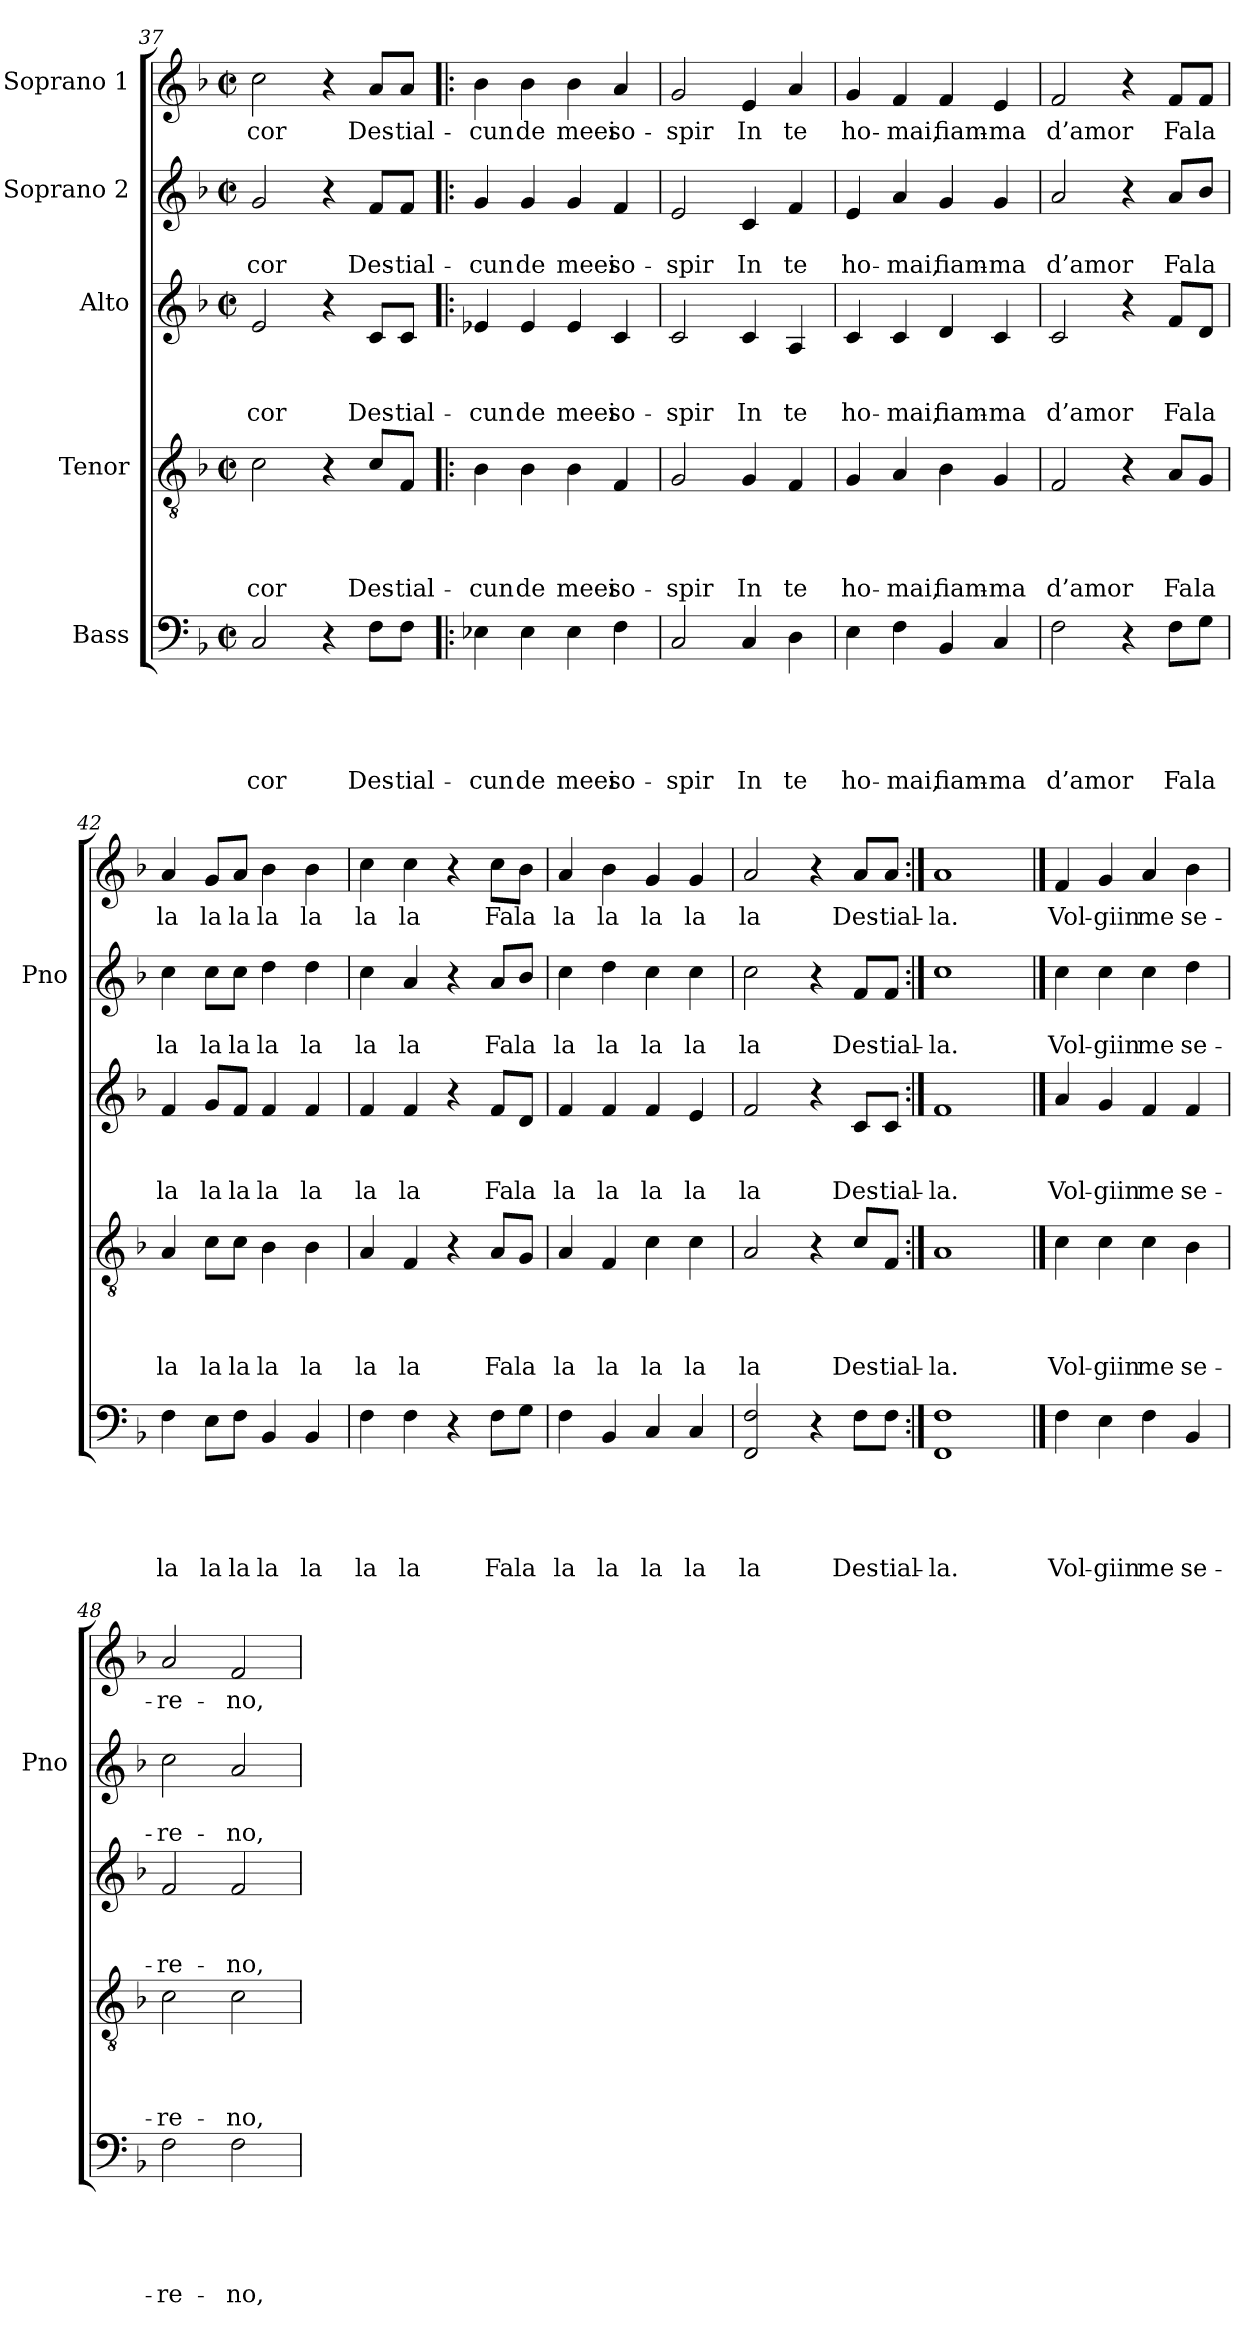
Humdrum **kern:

**kern	**text	**text	**text	**text	**text	**kern	**text	**text	**text	**text	**kern	**text	**text	**text	**kern	**text	**text	**kern	**text
*part5	*part5	*part5	*part5	*part5	*part5	*part4	*part4	*part4	*part4	*part4	*part3	*part3	*part3	*part3	*part2	*part2	*part2	*part1	*part1
*staff5	*staff5	*staff5	*staff5	*staff5	*staff5	*staff4	*staff4	*staff4	*staff4	*staff4	*staff3	*staff3	*staff3	*staff3	*staff2	*staff2	*staff2	*staff1	*staff1
*I"Bass	*	*	*	*	*	*I"Tenor	*	*	*	*	*I"Alto	*	*	*	*I"Soprano 2	*	*	*I"Soprano 1	*
*	*	*	*	*	*	*	*	*	*	*	*	*	*	*	*I'Pno	*	*	*	*
*clefF4	*	*	*	*	*	*clefGv2	*	*	*	*	*clefG2	*	*	*	*clefG2	*	*	*clefG2	*
*k[b-]	*	*	*	*	*	*k[b-]	*	*	*	*	*k[b-]	*	*	*	*k[b-]	*	*	*k[b-]	*
*F:	*	*	*	*	*	*F:	*	*	*	*	*F:	*	*	*	*F:	*	*	*F:	*
*M2/2	*	*	*	*	*	*M2/2	*	*	*	*	*M2/2	*	*	*	*M2/2	*	*	*M2/2	*
*met(c|)	*	*	*	*	*	*met(c|)	*	*	*	*	*met(c|)	*	*	*	*met(c|)	*	*	*met(c|)	*
=37	=37	=37	=37	=37	=37	=37	=37	=37	=37	=37	=37	=37	=37	=37	=37	=37	=37	=37	=37
2C/	.	.	.	.	cor	2c\	.	.	.	cor	2e/	.	.	cor	2g/	.	cor	2cc\	cor
4r	.	.	.	.	.	4r	.	.	.	.	4r	.	.	.	4r	.	.	4r	.
8F\L	.	.	.	.	Des-	8c/L	.	.	.	Des-	8c/L	.	.	Des-	8f/L	.	Des-	8a/L	Des-
8F\J	.	.	.	.	-tial-	8F/J	.	.	.	-tial-	8c/J	.	.	-tial-	8f/J	.	-tial-	8a/J	-tial-
!!LO:LB:g=z
=38!|:	=38!|:	=38!|:	=38!|:	=38!|:	=38!|:	=38!|:	=38!|:	=38!|:	=38!|:	=38!|:	=38!|:	=38!|:	=38!|:	=38!|:	=38!|:	=38!|:	=38!|:	=38!|:	=38!|:
4E-X\	.	.	.	.	-cun	4B-\	.	.	.	-cun	4e-X/	.	.	-cun	4g/	.	-cun	4b-\	-cun
4E-\	.	.	.	.	de	4B-\	.	.	.	de	4e-/	.	.	de	4g/	.	de	4b-\	de
4E-\	.	.	.	.	meei	4B-\	.	.	.	meei	4e-/	.	.	meei	4g/	.	meei	4b-\	meei
4F\	.	.	.	.	so-	4F/	.	.	.	so-	4c/	.	.	so-	4f/	.	so-	4a/	so-
=39	=39	=39	=39	=39	=39	=39	=39	=39	=39	=39	=39	=39	=39	=39	=39	=39	=39	=39	=39
2C/	.	.	.	.	-spir	2G/	.	.	.	-spir	2c/	.	.	-spir	2e/	.	-spir	2g/	-spir
4C/	.	.	.	.	In	4G/	.	.	.	In	4c/	.	.	In	4c/	.	In	4e/	In
4D\	.	.	.	.	te	4F/	.	.	.	te	4A/	.	.	te	4f/	.	te	4a/	te
=40	=40	=40	=40	=40	=40	=40	=40	=40	=40	=40	=40	=40	=40	=40	=40	=40	=40	=40	=40
4E\	.	.	.	.	ho-	4G/	.	.	.	ho-	4c/	.	.	ho-	4e/	.	ho-	4g/	ho-
4F\	.	.	.	.	-mai,	4A/	.	.	.	-mai,	4c/	.	.	-mai,	4a/	.	-mai,	4f/	-mai,
4BB-/	.	.	.	.	fiam-	4B-\	.	.	.	fiam-	4d/	.	.	fiam-	4g/	.	fiam-	4f/	fiam-
4C/	.	.	.	.	-ma	4G/	.	.	.	-ma	4c/	.	.	-ma	4g/	.	-ma	4e/	-ma
=41	=41	=41	=41	=41	=41	=41	=41	=41	=41	=41	=41	=41	=41	=41	=41	=41	=41	=41	=41
2F\	.	.	.	.	d’amor	2F/	.	.	.	d’amor	2c/	.	.	d’amor	2a/	.	d’amor	2f/	d’amor
4r	.	.	.	.	.	4r	.	.	.	.	4r	.	.	.	4r	.	.	4r	.
8F\L	.	.	.	.	Fa	8A/L	.	.	.	Fa	8f/L	.	.	Fa	8a/L	.	Fa	8f/L	Fa
8G\J	.	.	.	.	la	8G/J	.	.	.	la	8d/J	.	.	la	8b-/J	.	la	8f/J	la
=42	=42	=42	=42	=42	=42	=42	=42	=42	=42	=42	=42	=42	=42	=42	=42	=42	=42	=42	=42
4F\	.	.	.	.	la	4A/	.	.	.	la	4f/	.	.	la	4cc\	.	la	4a/	la
8E\L	.	.	.	.	la	8c\L	.	.	.	la	8g/L	.	.	la	8cc\L	.	la	8g/L	la
8F\J	.	.	.	.	la	8c\J	.	.	.	la	8f/J	.	.	la	8cc\J	.	la	8a/J	la
4BB-/	.	.	.	.	la	4B-\	.	.	.	la	4f/	.	.	la	4dd\	.	la	4b-\	la
4BB-/	.	.	.	.	la	4B-\	.	.	.	la	4f/	.	.	la	4dd\	.	la	4b-\	la
!!LO:LB:g=z
=43	=43	=43	=43	=43	=43	=43	=43	=43	=43	=43	=43	=43	=43	=43	=43	=43	=43	=43	=43
4F\	.	.	.	.	la	4A/	.	.	.	la	4f/	.	.	la	4cc\	.	la	4cc\	la
4F\	.	.	.	.	la	4F/	.	.	.	la	4f/	.	.	la	4a/	.	la	4cc\	la
4r	.	.	.	.	.	4r	.	.	.	.	4r	.	.	.	4r	.	.	4r	.
8F\L	.	.	.	.	Fa	8A/L	.	.	.	Fa	8f/L	.	.	Fa	8a/L	.	Fa	8cc\L	Fa
8G\J	.	.	.	.	la	8G/J	.	.	.	la	8d/J	.	.	la	8b-/J	.	la	8b-\J	la
=44	=44	=44	=44	=44	=44	=44	=44	=44	=44	=44	=44	=44	=44	=44	=44	=44	=44	=44	=44
4F\	.	.	.	.	la	4A/	.	.	.	la	4f/	.	.	la	4cc\	.	la	4a/	la
4BB-/	.	.	.	.	la	4F/	.	.	.	la	4f/	.	.	la	4dd\	.	la	4b-\	la
4C/	.	.	.	.	la	4c\	.	.	.	la	4f/	.	.	la	4cc\	.	la	4g/	la
4C/	.	.	.	.	la	4c\	.	.	.	la	4e/	.	.	la	4cc\	.	la	4g/	la
=45	=45	=45	=45	=45	=45	=45	=45	=45	=45	=45	=45	=45	=45	=45	=45	=45	=45	=45	=45
2FF/ 2F!/	.	.	.	.	la	2A/	.	.	.	la	2f/	.	.	la	2cc\	.	la	2a/	la
4r	.	.	.	.	.	4r	.	.	.	.	4r	.	.	.	4r	.	.	4r	.
8F\L	.	.	.	.	Des-	8c/L	.	.	.	Des-	8c/L	.	.	Des-	8f/L	.	Des-	8a/L	Des-
8F\J	.	.	.	.	-tial-	8F/J	.	.	.	-tial-	8c/J	.	.	-tial-	8f/J	.	-tial-	8a/J	-tial-
=46:|!	=46:|!	=46:|!	=46:|!	=46:|!	=46:|!	=46:|!	=46:|!	=46:|!	=46:|!	=46:|!	=46:|!	=46:|!	=46:|!	=46:|!	=46:|!	=46:|!	=46:|!	=46:|!	=46:|!
1FF 1F!	.	.	.	.	-la.	1A	.	.	.	-la.	1f	.	.	-la.	1cc	.	-la.	1a	-la.
!!LO:PB:g=z
==47	==47	==47	==47	==47	==47	==47	==47	==47	==47	==47	==47	==47	==47	==47	==47	==47	==47	==47	==47
4F\	.	.	.	.	Vol-	4c\	.	.	.	Vol-	4a/	.	.	Vol-	4cc\	.	Vol-	4f/	Vol-
4E\	.	.	.	.	-giin	4c\	.	.	.	-giin	4g/	.	.	-giin	4cc\	.	-giin	4g/	-giin
4F\	.	.	.	.	me	4c\	.	.	.	me	4f/	.	.	me	4cc\	.	me	4a/	me
4BB-/	.	.	.	.	se-	4B-\	.	.	.	se-	4f/	.	.	se-	4dd\	.	se-	4b-\	se-
=48	=48	=48	=48	=48	=48	=48	=48	=48	=48	=48	=48	=48	=48	=48	=48	=48	=48	=48	=48
2F\	.	.	.	.	-re-	2c\	.	.	.	-re-	2f/	.	.	-re-	2cc\	.	-re-	2a/	-re-
2F\	.	.	.	.	-no,	2c\	.	.	.	-no,	2f/	.	.	-no,	2a/	.	-no,	2f/	-no,
=	=	=	=	=	=	=	=	=	=	=	=	=	=	=	=	=	=	=	=
*-	*-	*-	*-	*-	*-	*-	*-	*-	*-	*-	*-	*-	*-	*-	*-	*-	*-	*-	*-
